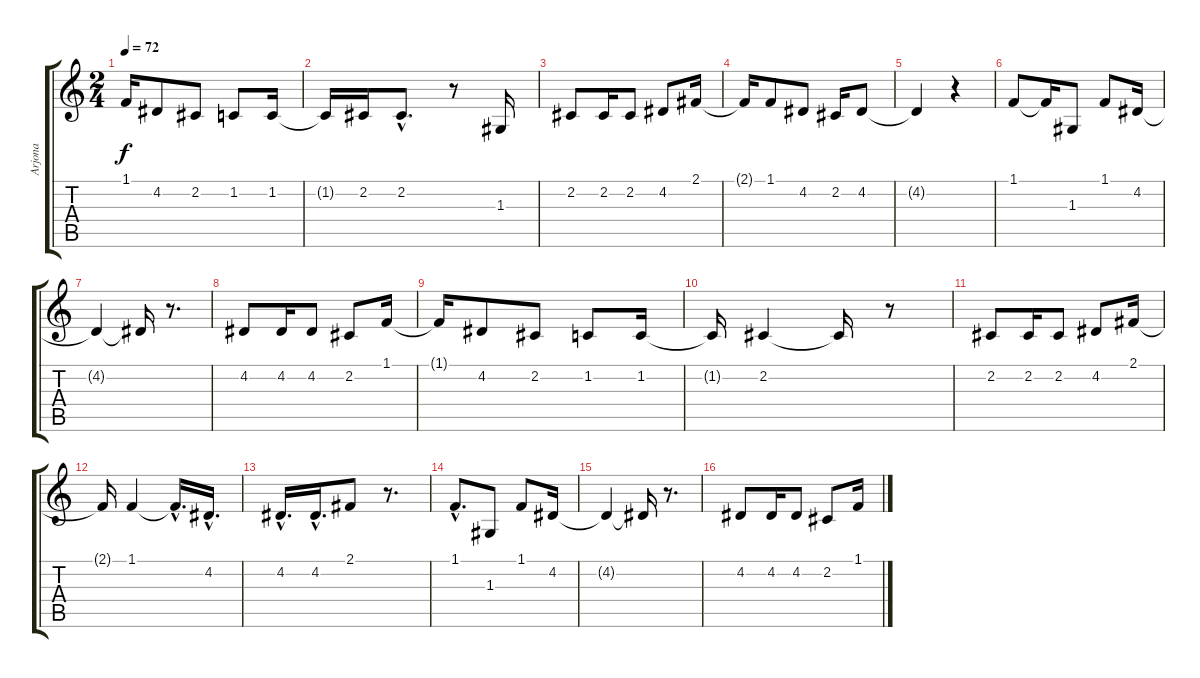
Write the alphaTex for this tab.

\track ("Arjona" "Arjona") {instrument reedorgan}
\staff {score tabs}
\tuning (E4 B3 G3 D3 A2 E2) {hide}
\ts (2 4)
\tempo 72
\clef g2
\ks c
1.1{t}.16{dy f} 4.2.8 2.2.8 1.2.8 1.2.16 |
1.2{t}.16 2.2.16 2.2{hac}.8{d} r.8 1.3.16 |
2.2.8 2.2.16 2.2.8 4.2.8 2.1.16 |
2.1{t}.16 1.1.8 4.2.8 2.2.16 4.2.8 |
4.2{t}.4 r.4 |
1.1.8 1.1{t}.16 1.3.8 1.1.8 4.2.16 |
4.2{t}.4 4.2{t}.16 r.8{d} |
4.2.8 4.2.16 4.2.8 2.2.8 1.1.16 |
1.1{t}.16 4.2.8 2.2.8 1.2.8 1.2.16 |
1.2{t}.16 2.2.4 2.2{t}.16 r.8 |
2.2.8 2.2.16 2.2.8 4.2.8 2.1.16 |
2.1{t}.16 1.1.4 1.1{hac t}.16{d} 4.2{hac}.16{d} |
4.2{hac}.16{d} 4.2{hac}.16{d} 2.1.8 r.8{d} |
1.1{hac}.8{d} 1.3.8 1.1.8 4.2.16 |
4.2{t}.4 4.2{t}.16 r.8{d} |
4.2.8 4.2.16 4.2.8 2.2.8 1.1.16
